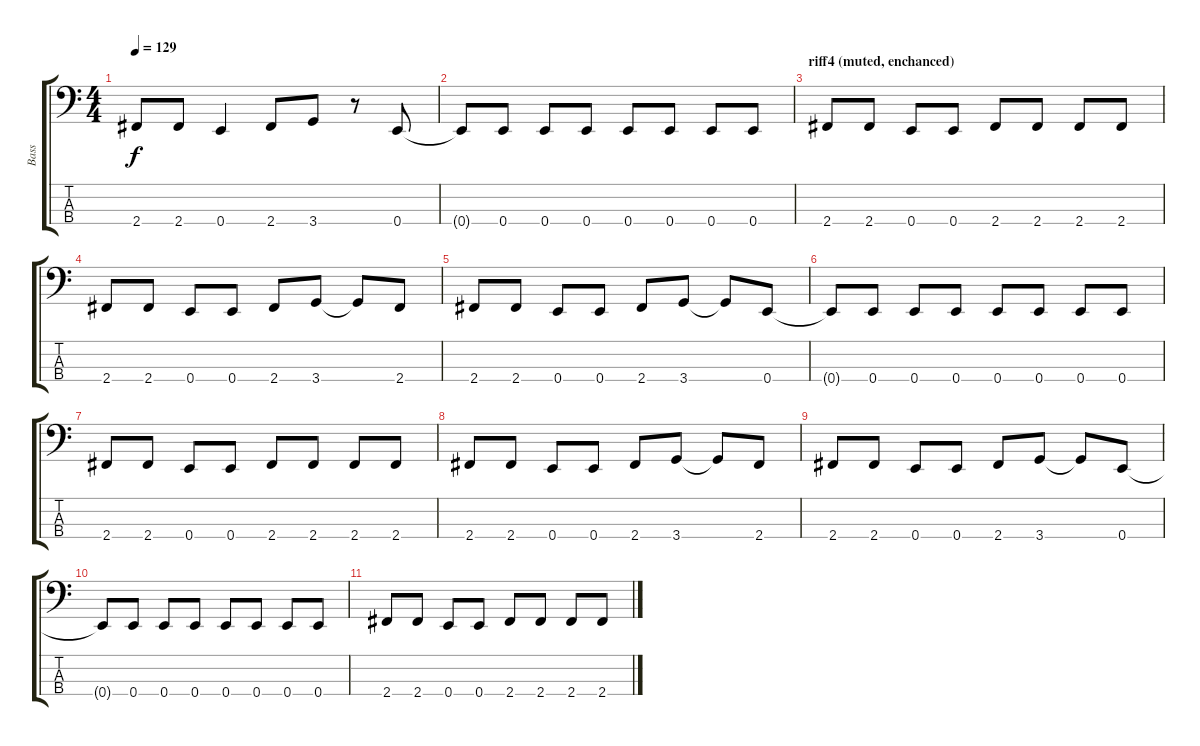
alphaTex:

\track ("Bass" "Bass") {instrument electricbasspick}
\staff {score tabs}
\tuning (G2 D2 A1 E1) {hide}
\ts (4 4)
\tempo 129
\clef f4
\ks c
2.4{t}.8{dy f} 2.4.8 0.4.4 2.4.8 3.4.8 r.8 0.4.8 |
0.4{t}.8 0.4.8 0.4.8 0.4.8 0.4.8 0.4.8 0.4.8 0.4.8 |
\section ("" "riff4 (muted, enchanced)")
2.4.8{volume 10} 2.4.8 0.4.8 0.4.8 2.4.8 2.4.8 2.4.8 2.4.8 |
2.4.8 2.4.8 0.4.8 0.4.8 2.4.8 3.4.8 3.4{t}.8 2.4.8 |
2.4.8{volume 7} 2.4.8 0.4.8 0.4.8 2.4.8 3.4.8 3.4{t}.8 0.4.8 |
0.4{t}.8 0.4.8 0.4.8 0.4.8 0.4.8 0.4.8 0.4.8 0.4.8 |
2.4.8{volume 4} 2.4.8 0.4.8 0.4.8 2.4.8 2.4.8 2.4.8 2.4.8 |
2.4.8 2.4.8 0.4.8 0.4.8 2.4.8 3.4.8 3.4{t}.8 2.4.8 |
2.4.8{volume 1} 2.4.8 0.4.8 0.4.8 2.4.8 3.4.8 3.4{t}.8 0.4.8 |
0.4{t}.8 0.4.8 0.4.8 0.4.8 0.4.8 0.4.8 0.4.8 0.4.8 |
2.4.8{volume 0} 2.4.8 0.4.8 0.4.8 2.4.8 2.4.8 2.4.8 2.4.8
